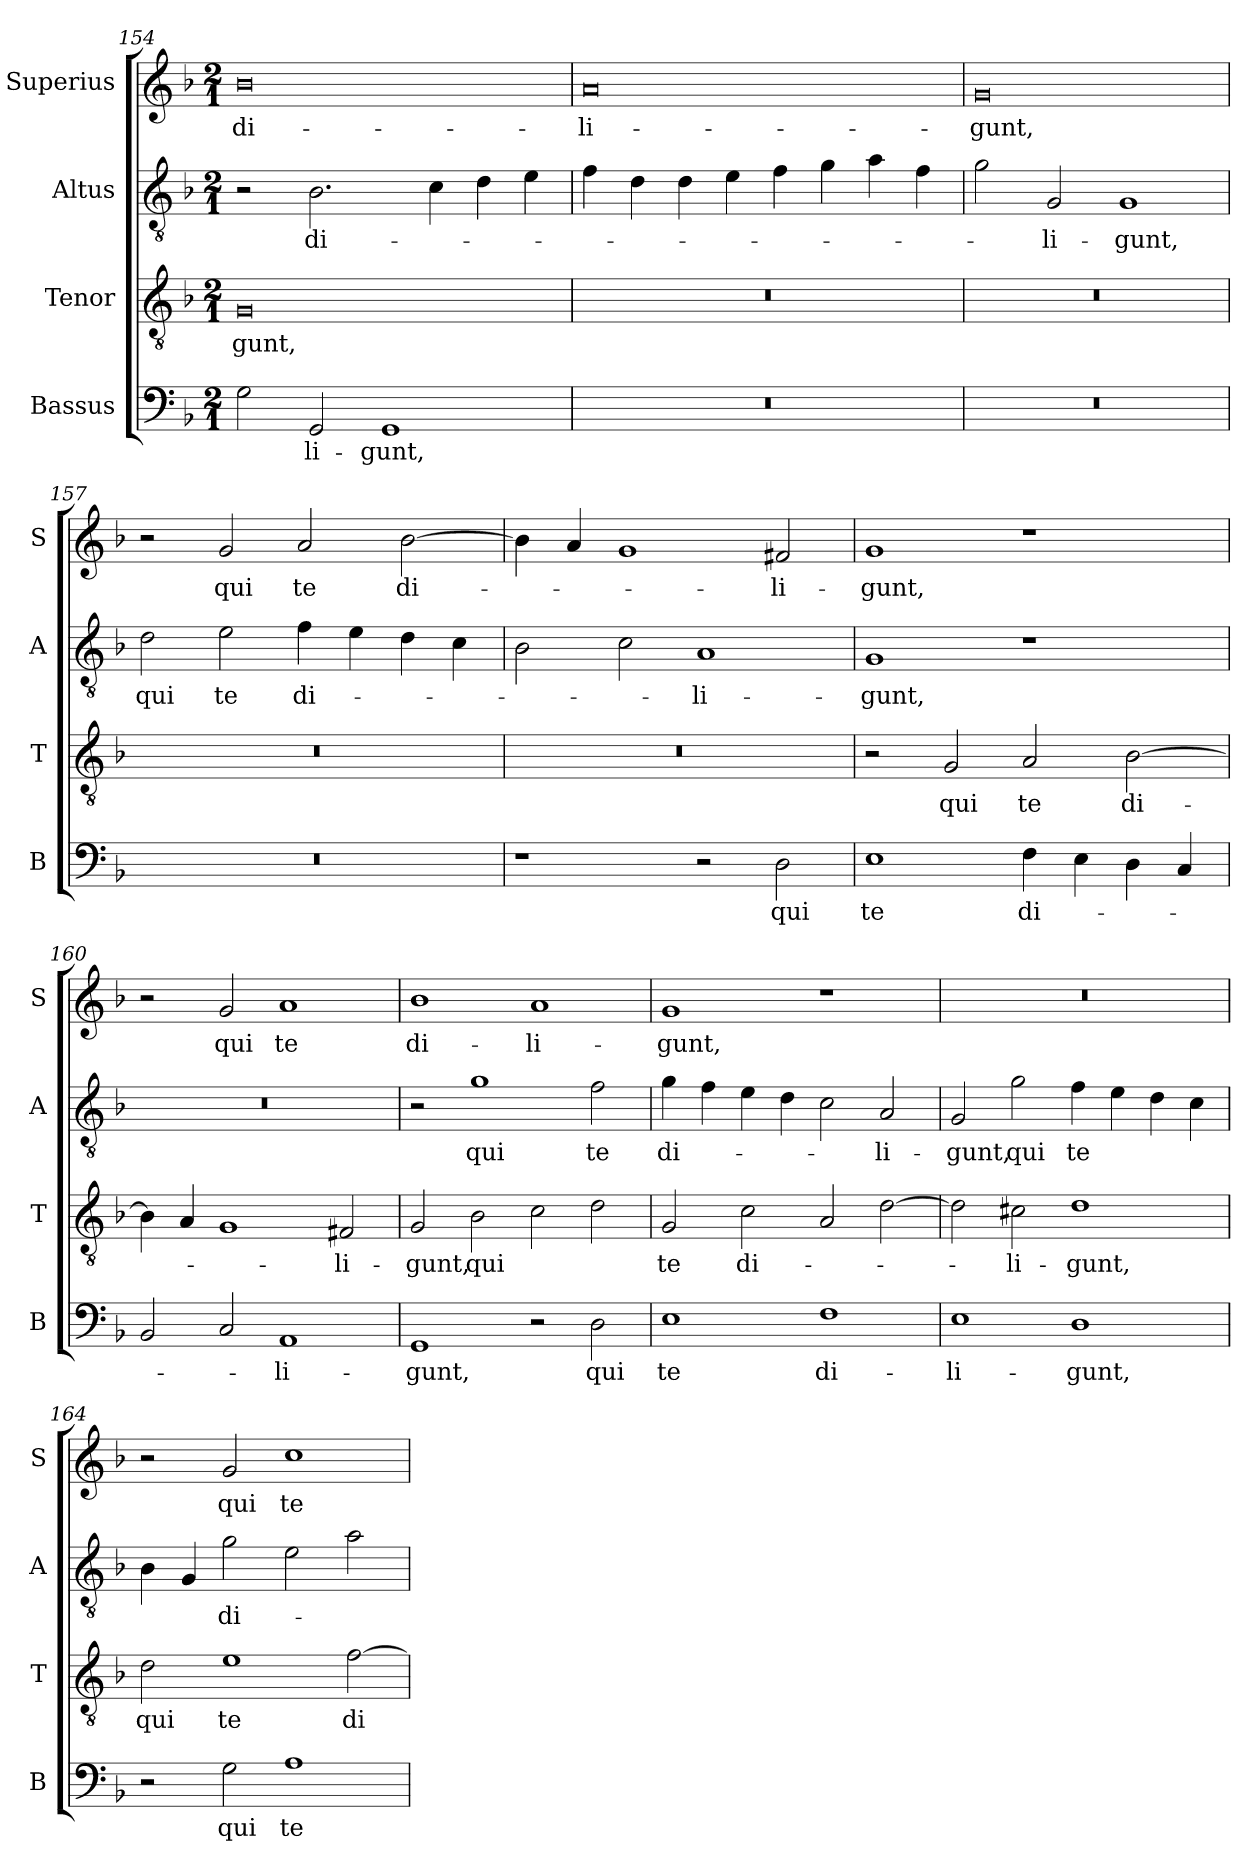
**kern	**text	**kern	**text	**kern	**text	**kern	**text
*part4	*part4	*part3	*part3	*part2	*part2	*part1	*part1
*staff4	*staff4	*staff3	*staff3	*staff2	*staff2	*staff1	*staff1
*I"Bassus	*	*I"Tenor	*	*I"Altus	*	*I"Superius	*
*I'B	*	*I'T	*	*I'A	*	*I'S	*
*clefF4	*	*clefGv2	*	*clefGv2	*	*clefG2	*
*k[b-]	*	*k[b-]	*	*k[b-]	*	*k[b-]	*
*F:	*	*F:	*	*F:	*	*F:	*
*M2/1	*	*M2/1	*	*M2/1	*	*M2/1	*
=154	=154	=154	=154	=154	=154	=154	=154
2G	.	0G	-gunt,	2r	.	0b-	di-
2GG	-li-	.	.	2.B-	di-	.	.
1GG	-gunt,	.	.	.	.	.	.
.	.	.	.	4c	.	.	.
.	.	.	.	4d	.	.	.
.	.	.	.	4e	.	.	.
=155	=155	=155	=155	=155	=155	=155	=155
0r	.	0r	.	4f	.	0a	-li-
.	.	.	.	4d	.	.	.
.	.	.	.	4d	.	.	.
.	.	.	.	4e	.	.	.
.	.	.	.	4f	.	.	.
.	.	.	.	4g	.	.	.
.	.	.	.	4a	.	.	.
.	.	.	.	4f	.	.	.
=156	=156	=156	=156	=156	=156	=156	=156
0r	.	0r	.	2g	.	0g	-gunt,
.	.	.	.	2G	-li-	.	.
.	.	.	.	1G	-gunt,	.	.
=157	=157	=157	=157	=157	=157	=157	=157
0r	.	0r	.	2d	qui	2r	.
.	.	.	.	2e	te	2g	qui
.	.	.	.	4f	di-	2a	te
.	.	.	.	4e	.	.	.
.	.	.	.	4d	.	[2b-	di-
.	.	.	.	4c	.	.	.
=158	=158	=158	=158	=158	=158	=158	=158
1r	.	0r	.	2B-	.	4b-]	.
.	.	.	.	.	.	4a	.
.	.	.	.	2c	.	1g	.
2r	.	.	.	1A	-li-	.	.
2D	qui	.	.	.	.	2f#X	-li-
=159	=159	=159	=159	=159	=159	=159	=159
1E	te	2r	.	1G	-gunt,	1g	-gunt,
.	.	2G	qui	.	.	.	.
4F	di-	2A	te	1r	.	1r	.
4E	.	.	.	.	.	.	.
4D	.	[2B-	di-	.	.	.	.
4C	.	.	.	.	.	.	.
=160	=160	=160	=160	=160	=160	=160	=160
2BB-	.	4B-]	.	0r	.	2r	.
.	.	4A	.	.	.	.	.
2C	.	1G	.	.	.	2g	qui
1AA	-li-	.	.	.	.	1a	te
.	.	2F#X	-li-	.	.	.	.
=161	=161	=161	=161	=161	=161	=161	=161
1GG	-gunt,	2G	-gunt,	2r	.	1b-	di-
.	.	2B-	qui	1g	qui	.	.
2r	.	2c	.	.	.	1a	-li-
2D	qui	2d	.	2f	te	.	.
=162	=162	=162	=162	=162	=162	=162	=162
1E	te	2G	te	4g	di-	1g	-gunt,
.	.	.	.	4f	.	.	.
.	.	2c	di-	4e	.	.	.
.	.	.	.	4d	.	.	.
1F	di-	2A	.	2c	.	1r	.
.	.	[2d	.	2A	-li-	.	.
=163	=163	=163	=163	=163	=163	=163	=163
1E	-li-	2d]	.	2G	-gunt,	0r	.
.	.	2c#X	-li-	2g	qui	.	.
1D	-gunt,	1d	-gunt,	4f	te	.	.
.	.	.	.	4e	.	.	.
.	.	.	.	4d	.	.	.
.	.	.	.	4c	.	.	.
=164	=164	=164	=164	=164	=164	=164	=164
2r	.	2d	qui	4B-	.	2r	.
.	.	.	.	4G	.	.	.
2G	qui	1e	te	2g	di-	2g	qui
1A	te	.	.	2e	.	1cc	te
.	.	[2f	di-	2a	.	.	.
=	=	=	=	=	=	=	=
*-	*-	*-	*-	*-	*-	*-	*-
